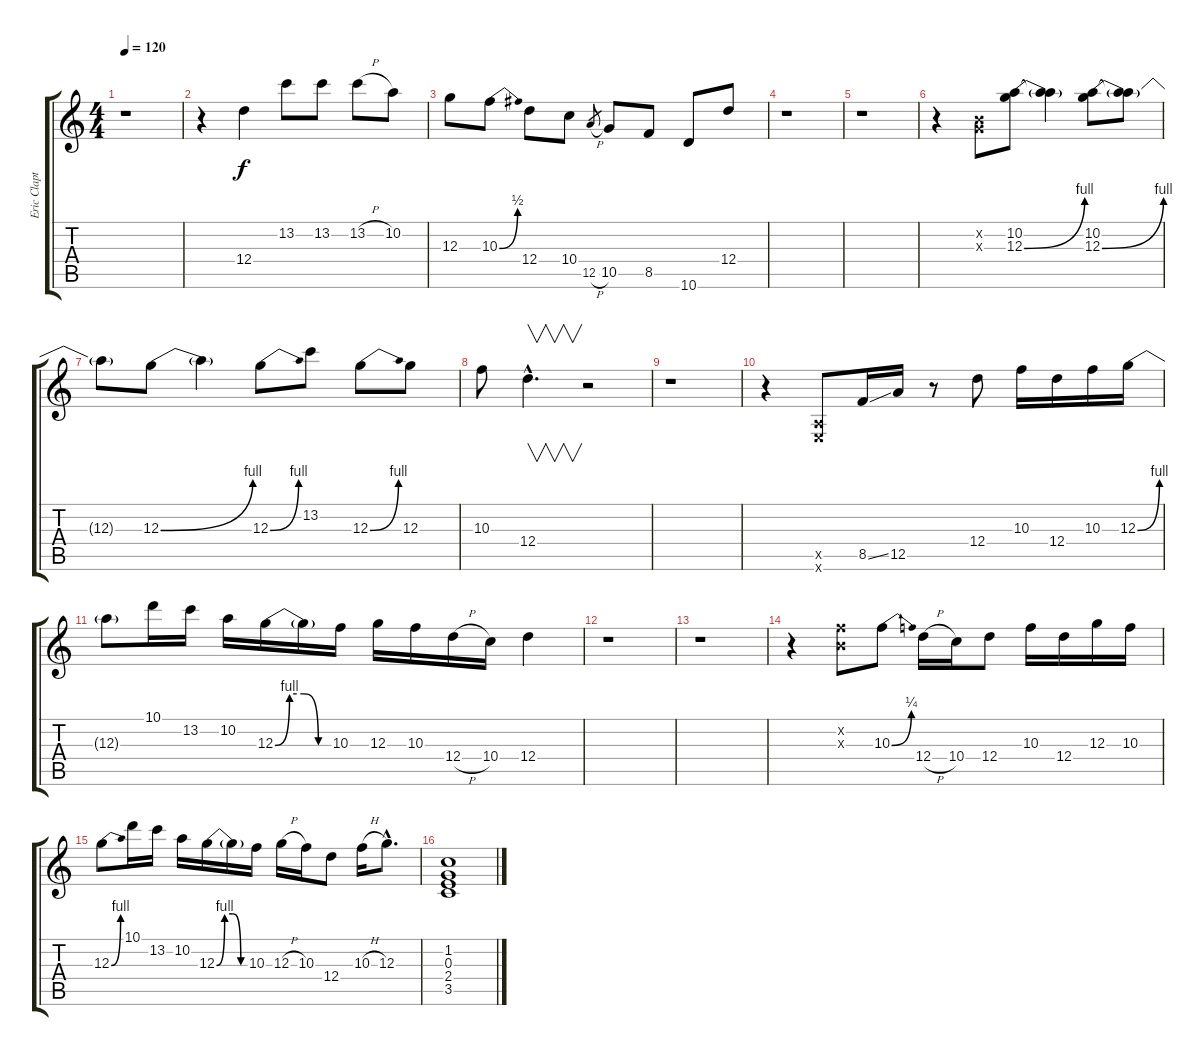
\track ("Eric Clapton" "Eric Clapt") {instrument distortionguitar}
\staff {score tabs}
\tuning (E4 B3 G3 D3 A2 E2) {hide}
\ts (4 4)
\tempo 120
\clef g2
\ks c
r.1{dy f} |
r.4{volume 16} 12.4.4 13.2.8 13.2.8 13.2{h}.8 10.2.8 |
12.3.8 10.3{be (bend 0 0 60 2)}.8 12.4.8 10.4.8 12.5{h}.8{gr} 10.5.8 8.5.8 10.6.8 12.4.8 |
r.1 |
r.1 |
r.4 (0.2{x} 0.3{x}).8 (10.2 12.3{be (bend 0 0 60 4)}).8 (10.2{t} 12.3{t}).4 (10.2 12.3{be (bend 0 0 60 4)}).8 (10.2{t} 12.3{t}).8 |
12.3{t}.8 12.3{be (bend 0 0 60 4)}.8 12.3{t}.4 12.3{be (bend 0 0 60 4)}.8 13.2.8 12.3{be (bend 0 0 60 4)}.8 12.3.8 |
10.3.8 12.4{hac}.4{v d} r.2 |
r.1 |
r.4 (0.5{x} 0.6{x}).8 8.5{ss}.16 12.5.16 r.8 12.4.8 10.3.16 12.4.16 10.3.16 12.3{be (bend 0 0 60 4)}.16 |
12.3{t}.8 10.1.16 13.2.16 10.2.16 12.3{be (custom 0 0 15 4 30 4 45 0 60 0)}.16 12.3{t}.16 10.3.16 12.3.16 10.3.16 12.4{h}.16 10.4.16 12.4.4 |
r.1 |
r.1 |
r.4 (0.2{x} 10.3{x}).8 10.3{be (bend 0 0 60 1)}.8 12.4{h}.16 10.4.16 12.4.8 10.3.16 12.4.16 12.3.16 10.3.16 |
12.3{be (bend 0 0 60 4)}.8 10.1.16 13.2.16 10.2.16 12.3{be (custom 0 0 15 4 30 4 45 0 60 0)}.16 12.3{t}.16 10.3.16 12.3{h}.16 10.3.16 12.4.8 10.3{h}.16 12.3{hac}.8{d} |
(1.2 0.3 2.4 3.5).1{volume 10}
